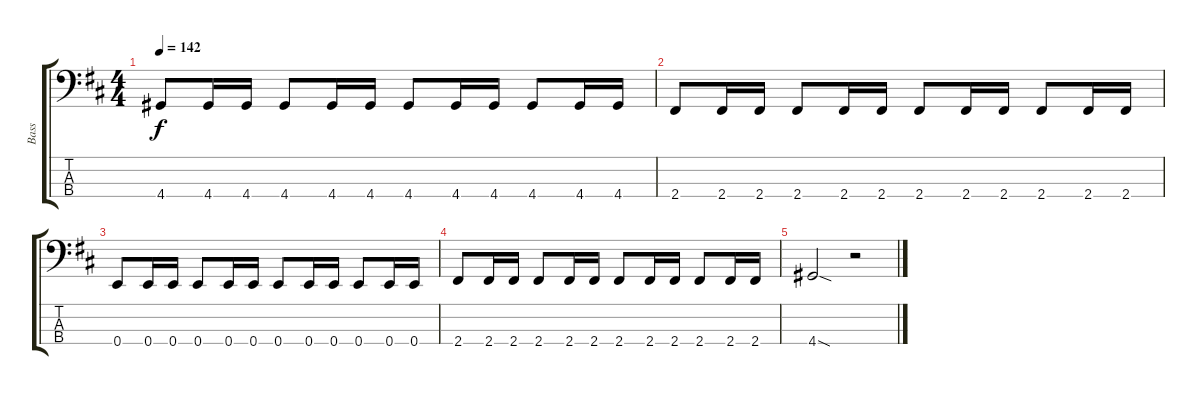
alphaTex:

\track ("Bass" "Bass") {instrument electricbassfinger}
\staff {score tabs}
\tuning (G2 D2 A1 E1) {hide}
\ts (4 4)
\tempo 142
\clef f4
\ks bminor
4.4.8{dy f} 4.4.16 4.4.16 4.4.8 4.4.16 4.4.16 4.4.8 4.4.16 4.4.16 4.4.8 4.4.16 4.4.16 |
2.4.8 2.4.16 2.4.16 2.4.8 2.4.16 2.4.16 2.4.8 2.4.16 2.4.16 2.4.8 2.4.16 2.4.16 |
0.4.8 0.4.16 0.4.16 0.4.8 0.4.16 0.4.16 0.4.8 0.4.16 0.4.16 0.4.8 0.4.16 0.4.16 |
2.4.8 2.4.16 2.4.16 2.4.8 2.4.16 2.4.16 2.4.8 2.4.16 2.4.16 2.4.8 2.4.16 2.4.16 |
4.4{sod}.2 r.2
